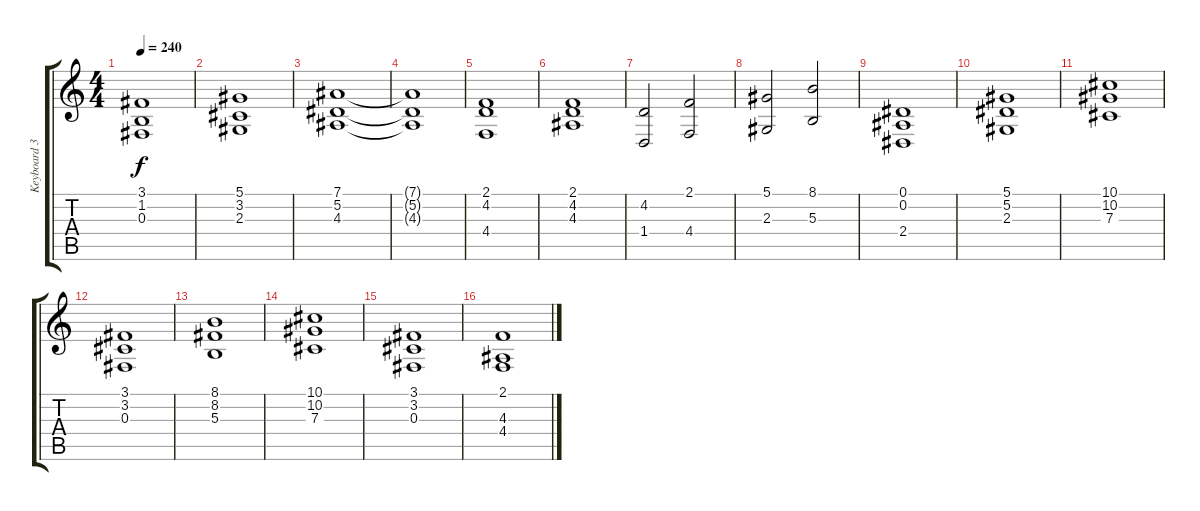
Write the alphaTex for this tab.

\track ("Keyboard 3" "Keyboard 3") {instrument stringensemble1}
\staff {score tabs}
\tuning (Eb4 Bb3 Gb3 Db3 Ab2 Eb2) {hide}
\ts (4 4)
\tempo 240
\clef g2
\ks c
(3.1 1.2 0.3).1{dy f} |
(5.1 3.2 2.3).1 |
(7.1 5.2 4.3).1 |
(7.1{t} 5.2{t} 4.3{t}).1 |
(2.1 4.2 4.4).1 |
(2.1 4.2 4.3).1 |
(4.2 1.4).2 (2.1 4.4).2 |
(5.1 2.3).2 (8.1 5.3).2 |
(0.1 0.2 2.4).1 |
(5.1 5.2 2.3).1 |
(10.1 10.2 7.3).1 |
(3.1 3.2 0.3).1 |
(8.1 8.2 5.3).1 |
(10.1 10.2 7.3).1 |
(3.1 3.2 0.3).1 |
(2.1 4.3 4.4).1
